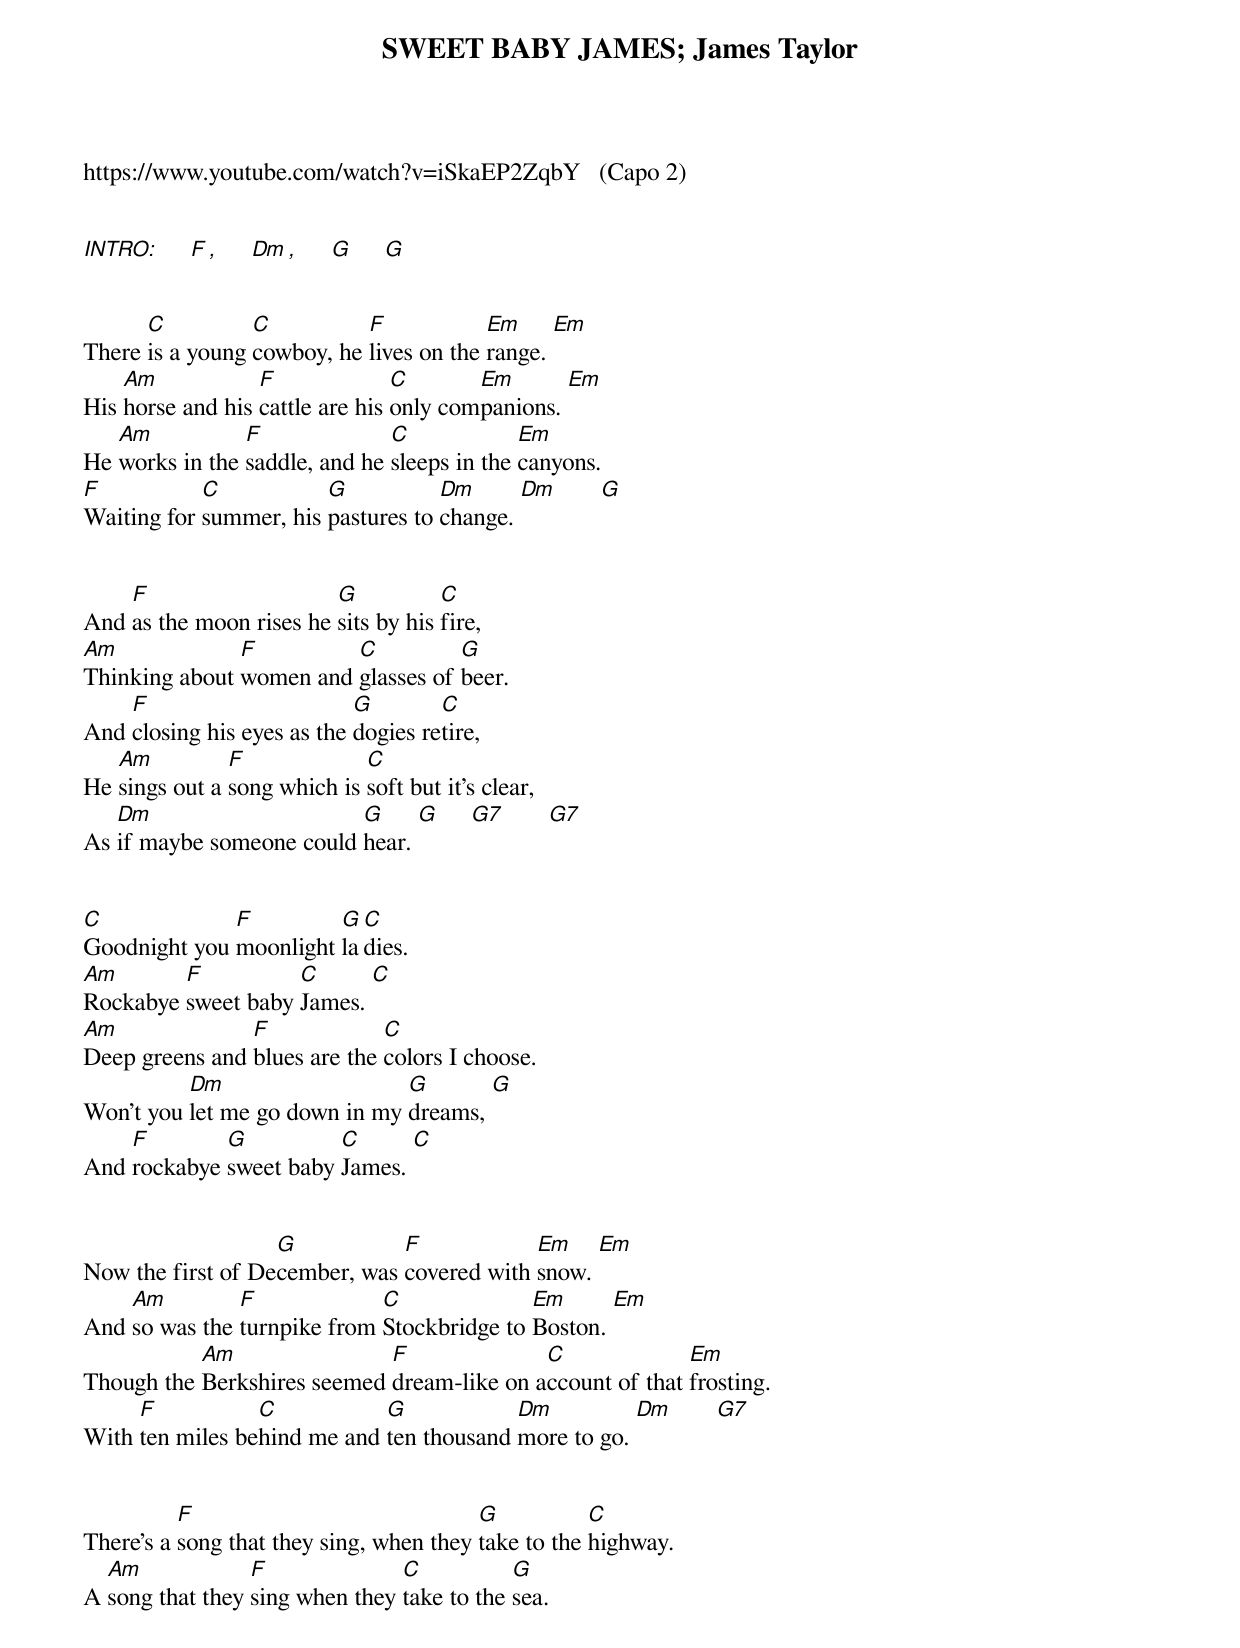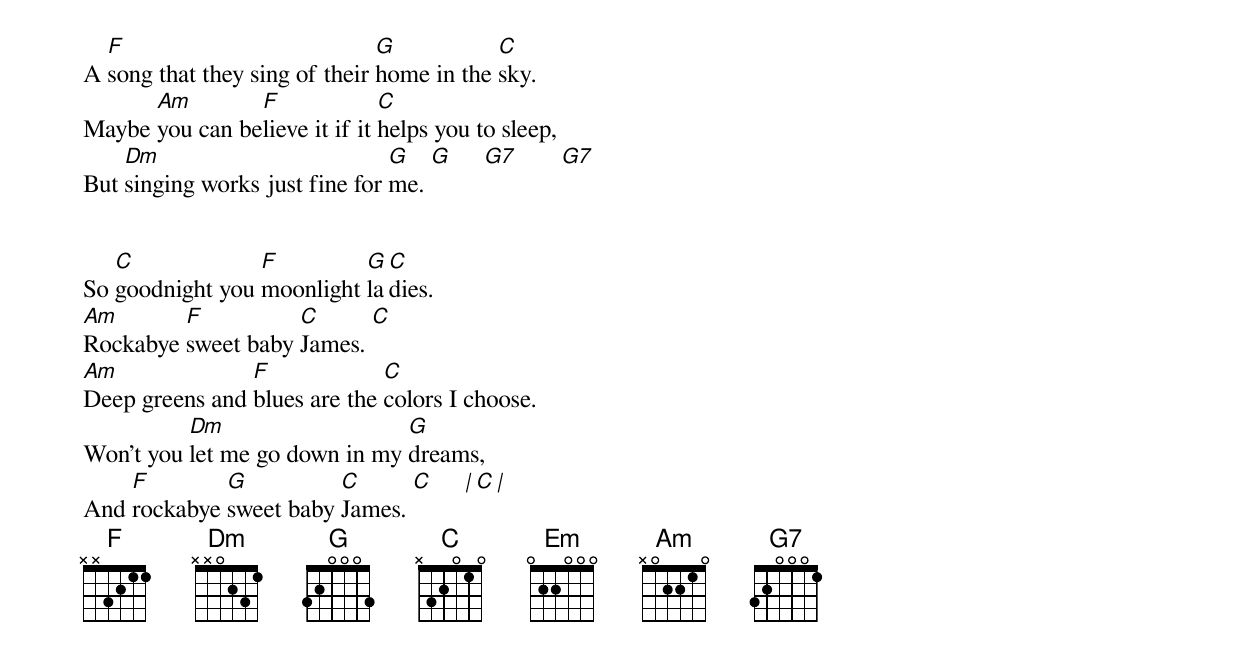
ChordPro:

{define: F base-fret 1 frets x x 3 2 1 1}
{t: SWEET BABY JAMES}
{t: James Taylor   }
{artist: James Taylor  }
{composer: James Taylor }


https://www.youtube.com/watch?v=iSkaEP2ZqbY   (Capo 2)


[INTRO:]     [F][,]     [Dm][,]     [G]     [G]


There [C]is a young [C]cowboy, he [F]lives on the [Em]range. [Em]
His [Am]horse and his [F]cattle are his [C]only com[Em]panions. [Em]
He [Am]works in the [F]saddle, and he [C]sleeps in the [Em]canyons.
[F]Waiting for [C]summer, his [G]pastures to [Dm]change. [Dm]       [G]


And [F]as the moon rises he [G]sits by his [C]fire,
[Am]Thinking about [F]women and [C]glasses of [G]beer.
And [F]closing his eyes as the [G]dogies re[C]tire,
He [Am]sings out a [F]song which is [C]soft but it's clear,
As [Dm]if maybe someone could [G]hear. [G]     [G7]       [G7]


[C]Goodnight you [F]moonlight [G]la[C]dies.
[Am]Rockabye [F]sweet baby [C]James. [C]
[Am]Deep greens and [F]blues are the [C]colors I choose.
Won't you [Dm]let me go down in my [G]dreams, [G]
And [F]rockabye [G]sweet baby [C]James. [C]


Now the first of De[G]cember, was [F]covered with [Em]snow. [Em]
And [Am]so was the [F]turnpike from [C]Stockbridge to [Em]Boston. [Em]
Though the [Am]Berkshires seemed [F]dream-like on a[C]ccount of that [Em]frosting.
With [F]ten miles be[C]hind me and [G]ten thousand [Dm]more to go. [Dm]       [G7]


There's a [F]song that they sing, when they [G]take to the [C]highway.
A [Am]song that they [F]sing when they [C]take to the [G]sea.
A [F]song that they sing of their [G]home in the [C]sky.
Maybe [Am]you can be[F]lieve it if it [C]helps you to sleep,
But [Dm]singing works just fine for [G]me. [G]     [G7]       [G7]


So [C]goodnight you [F]moonlight [G]la[C]dies.
[Am]Rockabye [F]sweet baby [C]James. [C]
[Am]Deep greens and [F]blues are the [C]colors I choose.
Won't you [Dm]let me go down in my [G]dreams,
And [F]rockabye [G]sweet baby [C]James. [C]     [|][C][|]
